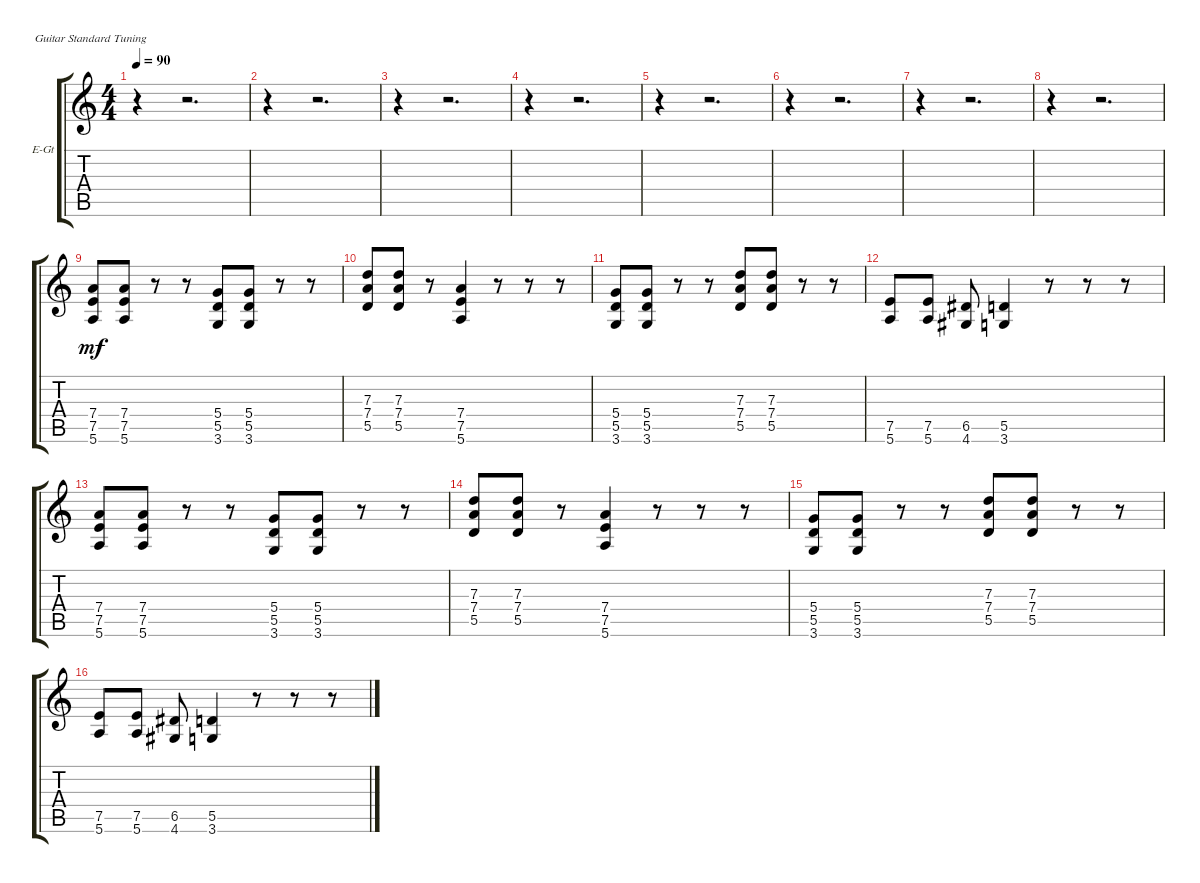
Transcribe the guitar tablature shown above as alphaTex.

\bracketExtendMode groupsimilarinstruments
\firstSystemTrackNameOrientation horizontal
\otherSystemsTrackNameOrientation horizontal
\track ("Electric Guitar" "E-Gt") {instrument distortionguitar}
\staff {score tabs}
\tuning (E4 B3 G3 D3 A2 E2)
\ts (4 4)
\beaming (8 2 2 2 2)
\tempo 90
\clef g2
\ks c
r.4{dy mf instrument distortionguitar} r.2{d} |
r.4 r.2{d} |
r.4 r.2{d} |
r.4 r.2{d} |
r.4 r.2{d} |
r.4 r.2{d} |
r.4 r.2{d} |
r.4 r.2{d} |
(7.4 7.5 5.6).8 (7.4 7.5 5.6).8 r.8 r.8 (5.4 5.5 3.6).8 (5.4 5.5 3.6).8 r.8 r.8 |
(7.3 7.4 5.5).8 (7.3 7.4 5.5).8 r.8 (7.4 7.5 5.6).4 r.8 r.8 r.8 |
(5.4 5.5 3.6).8 (5.4 5.5 3.6).8 r.8 r.8 (7.3 7.4 5.5).8 (7.3 7.4 5.5).8 r.8 r.8 |
(7.5 5.6).8 (7.5 5.6).8 (6.5 4.6).8 (5.5 3.6).4 r.8 r.8 r.8 |
(7.4 7.5 5.6).8 (7.4 7.5 5.6).8 r.8 r.8 (5.4 5.5 3.6).8 (5.4 5.5 3.6).8 r.8 r.8 |
(7.3 7.4 5.5).8 (7.3 7.4 5.5).8 r.8 (7.4 7.5 5.6).4 r.8 r.8 r.8 |
(5.4 5.5 3.6).8 (5.4 5.5 3.6).8 r.8 r.8 (7.3 7.4 5.5).8 (7.3 7.4 5.5).8 r.8 r.8 |
(7.5 5.6).8 (7.5 5.6).8 (6.5 4.6).8 (5.5 3.6).4 r.8 r.8 r.8
